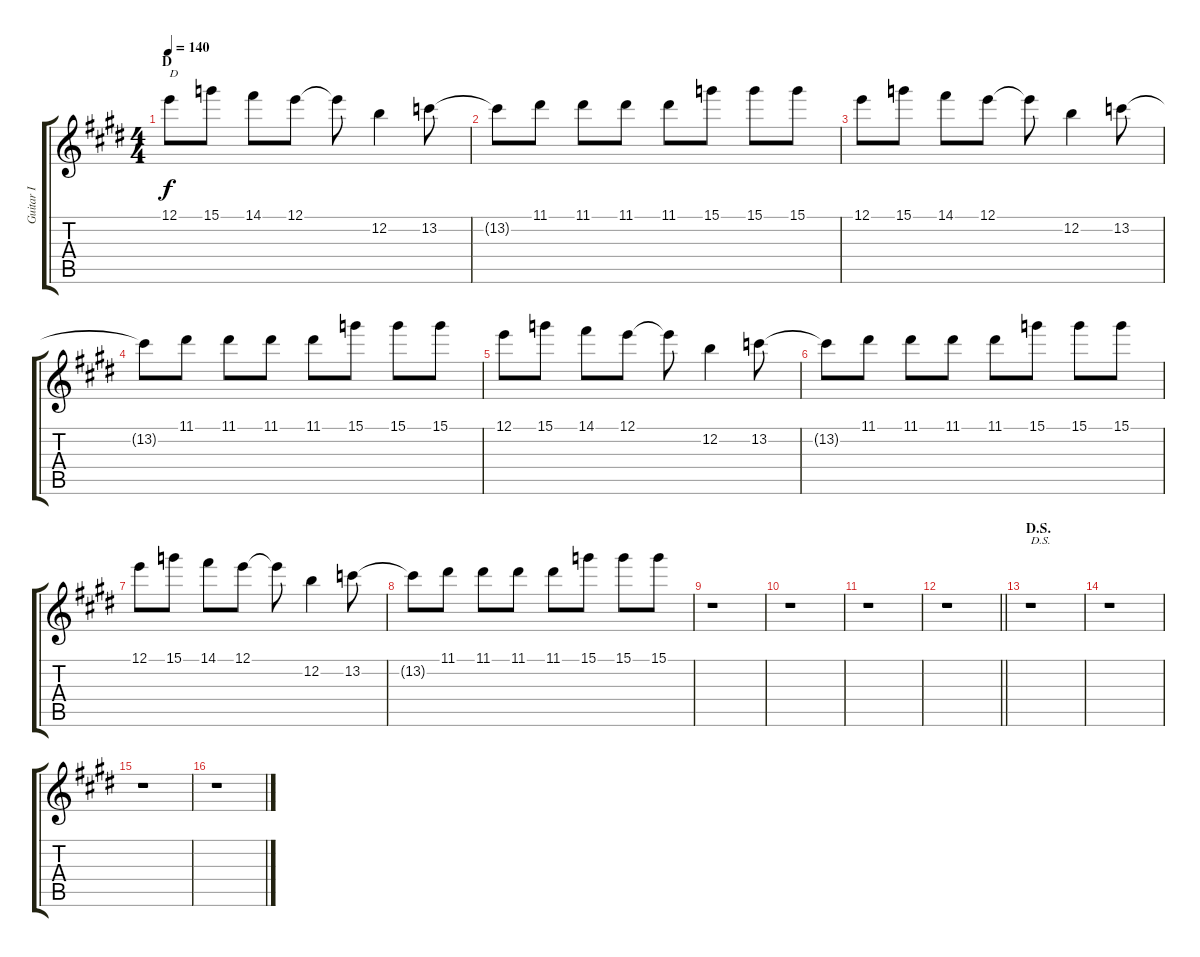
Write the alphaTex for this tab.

\track ("Guitar I" "Guitar I") {instrument overdrivenguitar}
\staff {score tabs}
\tuning (E4 B3 G3 D3 A2 E2) {hide}
\ts (4 4)
\section ("" "D")
\tempo 140
\clef g2
\ks e
12.1.8{txt "D" dy f} 15.1.8 14.1.8 12.1.8 12.1{t}.8 12.2.4 13.2.8 |
13.2{t}.8 11.1.8 11.1.8 11.1.8 11.1.8 15.1.8 15.1.8 15.1.8 |
12.1.8 15.1.8 14.1.8 12.1.8 12.1{t}.8 12.2.4 13.2.8 |
13.2{t}.8 11.1.8 11.1.8 11.1.8 11.1.8 15.1.8 15.1.8 15.1.8 |
12.1.8 15.1.8 14.1.8 12.1.8 12.1{t}.8 12.2.4 13.2.8 |
13.2{t}.8 11.1.8 11.1.8 11.1.8 11.1.8 15.1.8 15.1.8 15.1.8 |
12.1.8 15.1.8 14.1.8 12.1.8 12.1{t}.8 12.2.4 13.2.8 |
13.2{t}.8 11.1.8 11.1.8 11.1.8 11.1.8 15.1.8 15.1.8 15.1.8 |
r.1 |
r.1 |
r.1 |
\barLineRight lightlight
r.1 |
\section ("" "D.S.")
r.1{txt "D.S."} |
r.1 |
r.1 |
r.1
